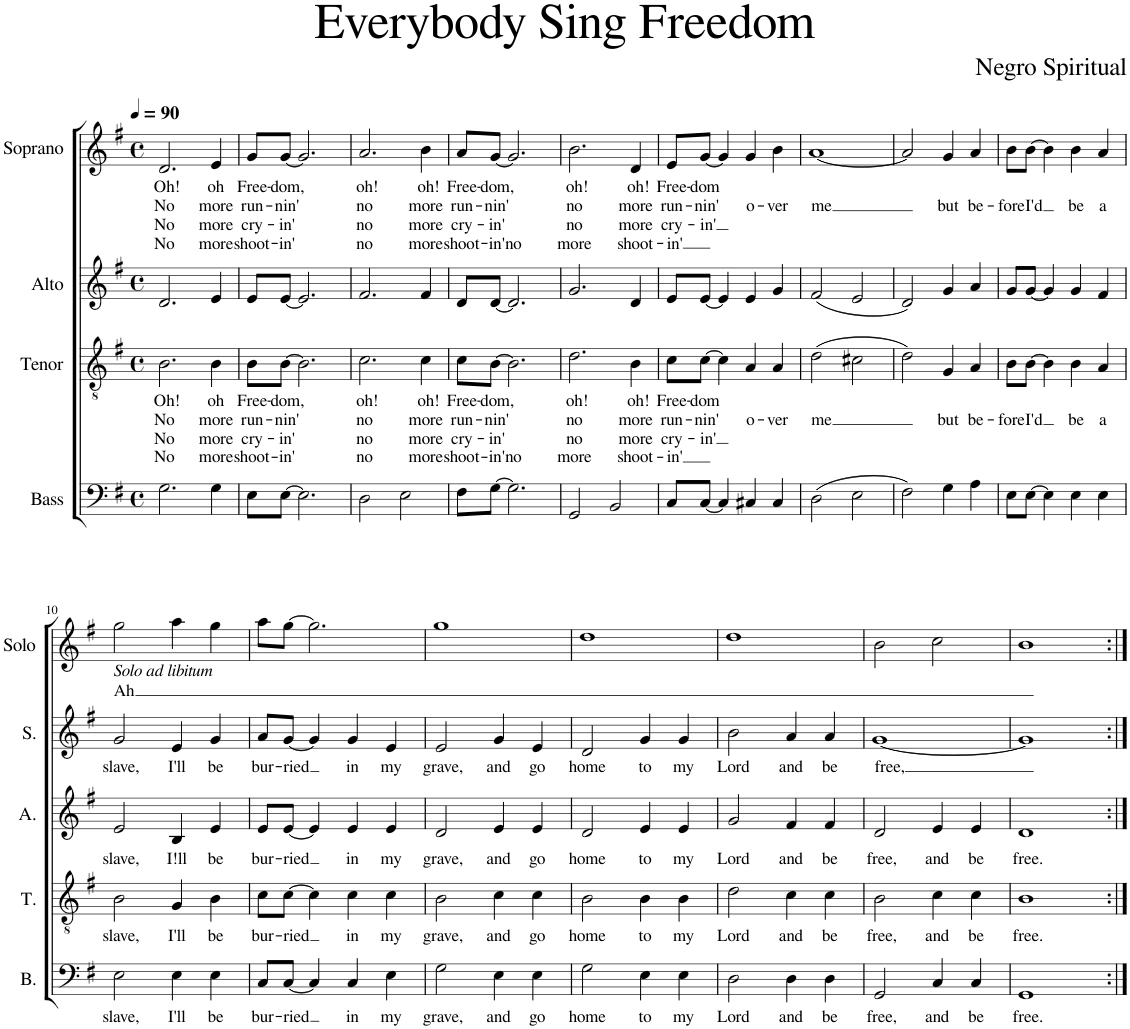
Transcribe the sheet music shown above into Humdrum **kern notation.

**kern	**text	**kern	**text	**text	**text	**text	**kern	**text	**kern	**text	**text	**text	**text	**kern	**text
*part5	*part5	*part4	*part4	*part4	*part4	*part4	*part3	*part3	*part2	*part2	*part2	*part2	*part2	*part1	*part1
*staff5	*staff5	*staff4	*staff4	*staff4	*staff4	*staff4	*staff3	*staff3	*staff2	*staff2	*staff2	*staff2	*staff2	*staff1	*staff1
*I"Bass	*	*I"Tenor	*	*	*	*	*I"Alto	*	*I"Soprano	*	*	*	*	*I"Solo	*
*I'B.	*	*I'T.	*	*	*	*	*I'A.	*	*I'S.	*	*	*	*	*I'Solo	*
*clefF4	*	*clefGv2	*	*	*	*	*clefG2	*	*clefG2	*	*	*	*	*clefG2	*
*k[f#]	*	*k[f#]	*	*	*	*	*k[f#]	*	*k[f#]	*	*	*	*	*k[f#]	*
*M4/4	*	*M4/4	*	*	*	*	*M4/4	*	*M4/4	*	*	*	*	*M4/4	*
*met(c)	*	*met(c)	*	*	*	*	*met(c)	*	*met(c)	*	*	*	*	*met(c)	*
*MM90	*	*MM90	*	*	*	*	*MM90	*	*MM90	*	*	*	*	*MM90	*
=1	=1	=1	=1	=1	=1	=1	=1	=1	=1	=1	=1	=1	=1	=1	=1
!	!	!	!LO:LY:b	!LO:LY:b	!LO:LY:b	!LO:LY:b	!	!	!	!LO:LY:b	!LO:LY:b	!LO:LY:b	!LO:LY:b	!	!
2.G\	.	2.B\	Oh!	No	No	No	2.d/	.	2.d/	Oh!	No	No	No	1r	.
!	!	!	!LO:LY:b	!LO:LY:b	!LO:LY:b	!LO:LY:b	!	!	!	!LO:LY:b	!LO:LY:b	!LO:LY:b	!LO:LY:b	!	!
4G\	.	4B\	oh	more	more	more	4e/	.	4e/	oh	more	more	more	.	.
=2	=2	=2	=2	=2	=2	=2	=2	=2	=2	=2	=2	=2	=2	=2	=2
!	!	!	!LO:LY:b	!LO:LY:b	!LO:LY:b	!LO:LY:b	!	!	!	!LO:LY:b	!LO:LY:b	!LO:LY:b	!LO:LY:b	!	!
8E\L	.	8B\L	Free-	run-	cry-	shoot-	8e/L	.	8g/L	Free-	run-	cry-	shoot-	1r	.
!	!	!	!LO:LY:b	!LO:LY:b	!LO:LY:b	!LO:LY:b	!	!	!	!LO:LY:b	!LO:LY:b	!LO:LY:b	!LO:LY:b	!	!
[8E\J	.	[8B\J	-dom,	-nin'	-in'	-in'	[8e/J	.	[8g/J	-dom,	-nin'	-in'	-in'	.	.
2.E\]	.	2.B\]	.	.	.	.	2.e/]	.	2.g/]	.	.	.	.	.	.
=3	=3	=3	=3	=3	=3	=3	=3	=3	=3	=3	=3	=3	=3	=3	=3
!	!	!	!LO:LY:b	!LO:LY:b	!LO:LY:b	!LO:LY:b	!	!	!	!LO:LY:b	!LO:LY:b	!LO:LY:b	!LO:LY:b	!	!
2D\	.	2.c\	oh!	no	no	no	2.f#/	.	2.a/	oh!	no	no	no	1r	.
2E\	.	.	.	.	.	.	.	.	.	.	.	.	.	.	.
!	!	!	!LO:LY:b	!LO:LY:b	!LO:LY:b	!LO:LY:b	!	!	!	!LO:LY:b	!LO:LY:b	!LO:LY:b	!LO:LY:b	!	!
.	.	4c\	oh!	more	more	more	4f#/	.	4b\	oh!	more	more	more	.	.
=4	=4	=4	=4	=4	=4	=4	=4	=4	=4	=4	=4	=4	=4	=4	=4
!	!	!	!LO:LY:b	!LO:LY:b	!LO:LY:b	!LO:LY:b	!	!	!	!LO:LY:b	!LO:LY:b	!LO:LY:b	!LO:LY:b	!	!
8F#\L	.	8c\L	Free-	run-	cry-	shoot-	8d/L	.	8a/L	Free-	run-	cry-	shoot-	1r	.
!	!	!	!LO:LY:b	!LO:LY:b	!LO:LY:b	!LO:LY:b	!	!	!	!LO:LY:b	!LO:LY:b	!LO:LY:b	!LO:LY:b	!	!
[8G\J	.	[8B\J	-dom,	-nin'	-in'	-in'	[8d/J	.	[8g/J	-dom,	-nin'	-in'	-in'	.	.
!	!	!	!	!	!	!LO:LY:b	!	!	!	!	!	!	!LO:LY:b	!	!
2.G\]	.	2.B\]	.	.	.	no	2.d/]	.	2.g/]	.	.	.	no	.	.
=5	=5	=5	=5	=5	=5	=5	=5	=5	=5	=5	=5	=5	=5	=5	=5
!	!	!	!LO:LY:b	!LO:LY:b	!LO:LY:b	!LO:LY:b	!	!	!	!LO:LY:b	!LO:LY:b	!LO:LY:b	!LO:LY:b	!	!
2GG/	.	2.d\	oh!	no	no	more	2.g/	.	2.b\	oh!	no	no	more	1r	.
2BB/	.	.	.	.	.	.	.	.	.	.	.	.	.	.	.
!	!	!	!LO:LY:b	!LO:LY:b	!LO:LY:b	!LO:LY:b	!	!	!	!LO:LY:b	!LO:LY:b	!LO:LY:b	!LO:LY:b	!	!
.	.	4B\	oh!	more	more	shoot-	4d/	.	4d/	oh!	more	more	shoot-	.	.
=6	=6	=6	=6	=6	=6	=6	=6	=6	=6	=6	=6	=6	=6	=6	=6
!	!	!	!LO:LY:b	!LO:LY:b	!LO:LY:b	!LO:LY:b	!	!	!	!LO:LY:b	!LO:LY:b	!LO:LY:b	!LO:LY:b	!	!
8C/L	.	8c\L	Free-	run-	cry-	-in'	8e/L	.	8e/L	Free-	run-	cry-	-in'	1r	.
!	!	!	!LO:LY:b	!LO:LY:b	!LO:LY:b	!	!	!	!	!LO:LY:b	!LO:LY:b	!LO:LY:b	!	!	!
[8C/J	.	[8c\J	-dom	-nin'	-in'	.	[8e/J	.	[8g/J	-dom	-nin'	-in'	.	.	.
4C/]	.	4c\]	.	.	.	.	4e/]	.	4g/]	.	.	.	.	.	.
!	!	!	!	!LO:LY:b	!	!	!	!	!	!	!LO:LY:b	!	!	!	!
4C#X/	.	4A/	.	o-	.	.	4e/	.	4g/	.	o-	.	.	.	.
!	!	!	!	!LO:LY:b	!	!	!	!	!	!	!LO:LY:b	!	!	!	!
4C#/	.	4A/	.	-ver	.	.	4g/	.	4b\	.	-ver	.	.	.	.
=7	=7	=7	=7	=7	=7	=7	=7	=7	=7	=7	=7	=7	=7	=7	=7
!	!	!	!	!LO:LY:b	!	!	!	!	!	!	!LO:LY:b	!	!	!	!
(2D\	.	(2d\	.	me	.	.	(2f#/	.	[1a	.	me	.	.	1r	.
2E\	.	2c#X\	.	.	.	.	2e/	.	.	.	.	.	.	.	.
=8	=8	=8	=8	=8	=8	=8	=8	=8	=8	=8	=8	=8	=8	=8	=8
2F#\)	.	2d\)	.	.	.	.	2d/)	.	2a/]	.	.	.	.	1r	.
!	!	!	!	!LO:LY:b	!	!	!	!	!	!	!LO:LY:b	!	!	!	!
4G\	.	4G/	.	but	.	.	4g/	.	4g/	.	but	.	.	.	.
!	!	!	!	!LO:LY:b	!	!	!	!	!	!	!LO:LY:b	!	!	!	!
4A\	.	4A/	.	be-	.	.	4a/	.	4a/	.	be-	.	.	.	.
=9	=9	=9	=9	=9	=9	=9	=9	=9	=9	=9	=9	=9	=9	=9	=9
!	!	!	!	!LO:LY:b	!	!	!	!	!	!	!LO:LY:b	!	!	!	!
8E\L	.	8B\L	.	-fore	.	.	8g/L	.	8b\L	.	-fore	.	.	1r	.
!	!	!	!	!LO:LY:b	!	!	!	!	!	!	!LO:LY:b	!	!	!	!
[8E\J	.	[8B\J	.	I'd	.	.	[8g/J	.	[8b\J	.	I'd	.	.	.	.
4E\]	.	4B\]	.	.	.	.	4g/]	.	4b\]	.	.	.	.	.	.
!	!	!	!	!LO:LY:b	!	!	!	!	!	!	!LO:LY:b	!	!	!	!
4E\	.	4B\	.	be	.	.	4g/	.	4b\	.	be	.	.	.	.
!	!	!	!	!LO:LY:b	!	!	!	!	!	!	!LO:LY:b	!	!	!	!
4E\	.	4A/	.	a	.	.	4f#/	.	4a/	.	a	.	.	.	.
!!LO:LB:g=z
=10	=10	=10	=10	=10	=10	=10	=10	=10	=10	=10	=10	=10	=10	=10	=10
!	!	!	!	!	!	!	!	!	!	!	!	!	!	!LO:TX:b:i:t=Solo ad libitum	!
!	!LO:LY:b	!	!LO:LY:b	!	!	!	!	!LO:LY:b	!	!LO:LY:b	!	!	!	!	!LO:LY:b
2E\	slave,	2B\	slave,	.	.	.	2e/	slave,	2g/	slave,	.	.	.	2gg\	Ah
!	!LO:LY:b	!	!LO:LY:b	!	!	!	!	!LO:LY:b	!	!LO:LY:b	!	!	!	!	!
4E\	I'll	4G/	I'll	.	.	.	4B/	I!ll	4e/	I'll	.	.	.	4aa\	.
!	!LO:LY:b	!	!LO:LY:b	!	!	!	!	!LO:LY:b	!	!LO:LY:b	!	!	!	!	!
4E\	be	4B\	be	.	.	.	4e/	be	4g/	be	.	.	.	4gg\	.
=11	=11	=11	=11	=11	=11	=11	=11	=11	=11	=11	=11	=11	=11	=11	=11
!	!LO:LY:b	!	!LO:LY:b	!	!	!	!	!LO:LY:b	!	!LO:LY:b	!	!	!	!	!
8C/L	bur-	8c\L	bur-	.	.	.	8e/L	bur-	8a/L	bur-	.	.	.	8aa\L	.
!	!LO:LY:b	!	!LO:LY:b	!	!	!	!	!LO:LY:b	!	!LO:LY:b	!	!	!	!	!
[8C/J	-ried	[8c\J	-ried	.	.	.	[8e/J	-ried	[8g/J	-ried	.	.	.	[8gg\J	.
4C/]	.	4c\]	.	.	.	.	4e/]	.	4g/]	.	.	.	.	2.gg\]	.
!	!LO:LY:b	!	!LO:LY:b	!	!	!	!	!LO:LY:b	!	!LO:LY:b	!	!	!	!	!
4C/	in	4c\	in	.	.	.	4e/	in	4g/	in	.	.	.	.	.
!	!LO:LY:b	!	!LO:LY:b	!	!	!	!	!LO:LY:b	!	!LO:LY:b	!	!	!	!	!
4E\	my	4c\	my	.	.	.	4e/	my	4e/	my	.	.	.	.	.
=12	=12	=12	=12	=12	=12	=12	=12	=12	=12	=12	=12	=12	=12	=12	=12
!	!LO:LY:b	!	!LO:LY:b	!	!	!	!	!LO:LY:b	!	!LO:LY:b	!	!	!	!	!
2G\	grave,	2B\	grave,	.	.	.	2d/	grave,	2e/	grave,	.	.	.	1gg	.
!	!LO:LY:b	!	!LO:LY:b	!	!	!	!	!LO:LY:b	!	!LO:LY:b	!	!	!	!	!
4E\	and	4c\	and	.	.	.	4e/	and	4g/	and	.	.	.	.	.
!	!LO:LY:b	!	!LO:LY:b	!	!	!	!	!LO:LY:b	!	!LO:LY:b	!	!	!	!	!
4E\	go	4c\	go	.	.	.	4e/	go	4e/	go	.	.	.	.	.
=13	=13	=13	=13	=13	=13	=13	=13	=13	=13	=13	=13	=13	=13	=13	=13
!	!LO:LY:b	!	!LO:LY:b	!	!	!	!	!LO:LY:b	!	!LO:LY:b	!	!	!	!	!
2G\	home	2B\	home	.	.	.	2d/	home	2d/	home	.	.	.	1dd	.
!	!LO:LY:b	!	!LO:LY:b	!	!	!	!	!LO:LY:b	!	!LO:LY:b	!	!	!	!	!
4E\	to	4B\	to	.	.	.	4e/	to	4g/	to	.	.	.	.	.
!	!LO:LY:b	!	!LO:LY:b	!	!	!	!	!LO:LY:b	!	!LO:LY:b	!	!	!	!	!
4E\	my	4B\	my	.	.	.	4e/	my	4g/	my	.	.	.	.	.
=14	=14	=14	=14	=14	=14	=14	=14	=14	=14	=14	=14	=14	=14	=14	=14
!	!LO:LY:b	!	!LO:LY:b	!	!	!	!	!LO:LY:b	!	!LO:LY:b	!	!	!	!	!
2D\	Lord	2d\	Lord	.	.	.	2g/	Lord	2b\	Lord	.	.	.	1dd	.
!	!LO:LY:b	!	!LO:LY:b	!	!	!	!	!LO:LY:b	!	!LO:LY:b	!	!	!	!	!
4D\	and	4c\	and	.	.	.	4f#/	and	4a/	and	.	.	.	.	.
!	!LO:LY:b	!	!LO:LY:b	!	!	!	!	!LO:LY:b	!	!LO:LY:b	!	!	!	!	!
4D\	be	4c\	be	.	.	.	4f#/	be	4a/	be	.	.	.	.	.
=15	=15	=15	=15	=15	=15	=15	=15	=15	=15	=15	=15	=15	=15	=15	=15
!	!LO:LY:b	!	!LO:LY:b	!	!	!	!	!LO:LY:b	!	!LO:LY:b	!	!	!	!	!
2GG/	free,	2B\	free,	.	.	.	2d/	free,	[1g	free,	.	.	.	2b\	.
!	!LO:LY:b	!	!LO:LY:b	!	!	!	!	!LO:LY:b	!	!	!	!	!	!	!
4C/	and	4c\	and	.	.	.	4e/	and	.	.	.	.	.	2cc\	.
!	!LO:LY:b	!	!LO:LY:b	!	!	!	!	!LO:LY:b	!	!	!	!	!	!	!
4C/	be	4c\	be	.	.	.	4e/	be	.	.	.	.	.	.	.
=16	=16	=16	=16	=16	=16	=16	=16	=16	=16	=16	=16	=16	=16	=16	=16
!	!LO:LY:b	!	!LO:LY:b	!	!	!	!	!LO:LY:b	!	!	!	!	!	!	!
1GG	free.	1B	free.	.	.	.	1d	free.	1g]	.	.	.	.	1b	.
=:|!	=:|!	=:|!	=:|!	=:|!	=:|!	=:|!	=:|!	=:|!	=:|!	=:|!	=:|!	=:|!	=:|!	=:|!	=:|!
*-	*-	*-	*-	*-	*-	*-	*-	*-	*-	*-	*-	*-	*-	*-	*-
